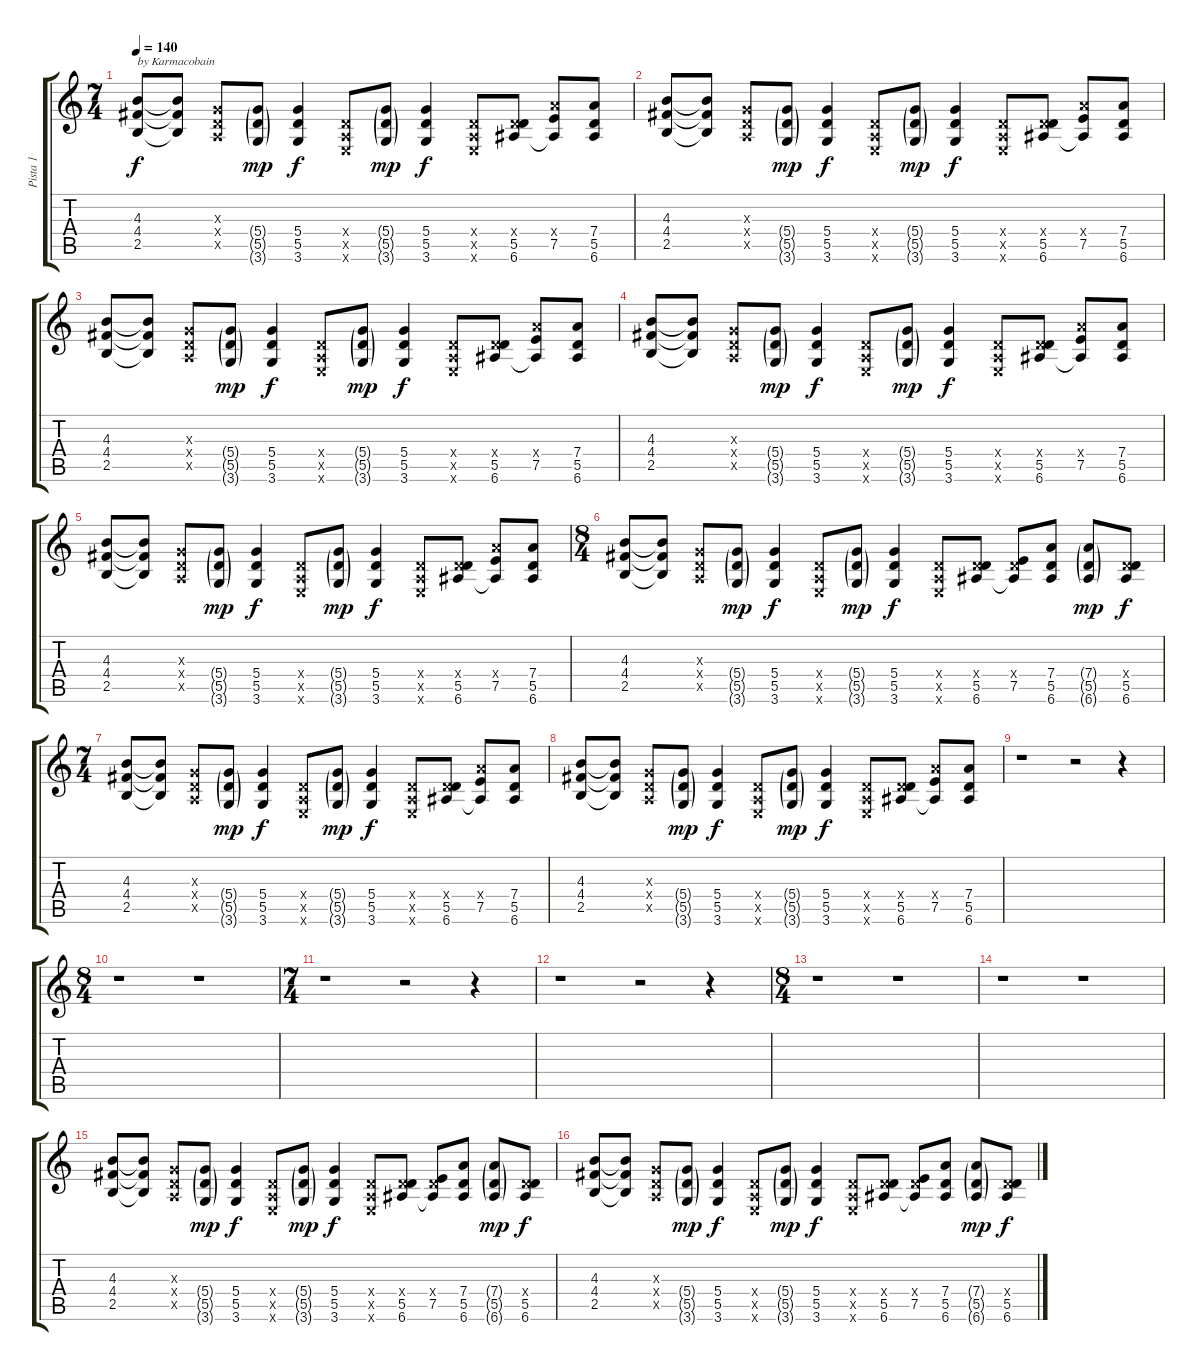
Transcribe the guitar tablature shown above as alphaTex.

\track ("Pista 1" "Pista 1") {instrument acousticguitarsteel}
\staff {score tabs}
\tuning (E4 B3 G3 D3 A2 E2) {hide}
\ts (7 4)
\tempo 140
\clef g2
\ks c
(4.3 4.4 2.5).8{txt "by Karmacobain" dy f instrument acousticguitarsteel} (4.3{t} 4.4{t} 2.5{t}).8 (0.3{x} 0.4{x} 0.5{x}).8 (5.4{g} 5.5{g} 3.6{g}).8{dy mp} (5.4 5.5 3.6).4{dy f} (0.4{x} 0.5{x} 0.6{x}).8 (5.4{g} 5.5{g} 3.6{g}).8{dy mp} (5.4 5.5 3.6).4{dy f} (0.4{x} 0.5{x} 0.6{x}).8 (0.4{x} 5.5 6.6).8 (7.4{x} 7.5 6.6{t}).8 (7.4 5.5 6.6).8 |
(4.3 4.4 2.5).8 (4.3{t} 4.4{t} 2.5{t}).8 (0.3{x} 0.4{x} 0.5{x}).8 (5.4{g} 5.5{g} 3.6{g}).8{dy mp} (5.4 5.5 3.6).4{dy f} (0.4{x} 0.5{x} 0.6{x}).8 (5.4{g} 5.5{g} 3.6{g}).8{dy mp} (5.4 5.5 3.6).4{dy f} (0.4{x} 0.5{x} 0.6{x}).8 (0.4{x} 5.5 6.6).8 (7.4{x} 7.5 6.6{t}).8 (7.4 5.5 6.6).8 |
(4.3 4.4 2.5).8 (4.3{t} 4.4{t} 2.5{t}).8 (0.3{x} 0.4{x} 0.5{x}).8 (5.4{g} 5.5{g} 3.6{g}).8{dy mp} (5.4 5.5 3.6).4{dy f} (0.4{x} 0.5{x} 0.6{x}).8 (5.4{g} 5.5{g} 3.6{g}).8{dy mp} (5.4 5.5 3.6).4{dy f} (0.4{x} 0.5{x} 0.6{x}).8 (0.4{x} 5.5 6.6).8 (7.4{x} 7.5 6.6{t}).8 (7.4 5.5 6.6).8 |
(4.3 4.4 2.5).8 (4.3{t} 4.4{t} 2.5{t}).8 (0.3{x} 0.4{x} 0.5{x}).8 (5.4{g} 5.5{g} 3.6{g}).8{dy mp} (5.4 5.5 3.6).4{dy f} (0.4{x} 0.5{x} 0.6{x}).8 (5.4{g} 5.5{g} 3.6{g}).8{dy mp} (5.4 5.5 3.6).4{dy f} (0.4{x} 0.5{x} 0.6{x}).8 (0.4{x} 5.5 6.6).8 (7.4{x} 7.5 6.6{t}).8 (7.4 5.5 6.6).8 |
(4.3 4.4 2.5).8 (4.3{t} 4.4{t} 2.5{t}).8 (0.3{x} 0.4{x} 0.5{x}).8 (5.4{g} 5.5{g} 3.6{g}).8{dy mp} (5.4 5.5 3.6).4{dy f} (0.4{x} 0.5{x} 0.6{x}).8 (5.4{g} 5.5{g} 3.6{g}).8{dy mp} (5.4 5.5 3.6).4{dy f} (0.4{x} 0.5{x} 0.6{x}).8 (0.4{x} 5.5 6.6).8 (7.4{x} 7.5 6.6{t}).8 (7.4 5.5 6.6).8 |
\ts (8 4)
(4.3 4.4 2.5).8 (4.3{t} 4.4{t} 2.5{t}).8 (0.3{x} 0.4{x} 0.5{x}).8 (5.4{g} 5.5{g} 3.6{g}).8{dy mp} (5.4 5.5 3.6).4{dy f} (0.4{x} 0.5{x} 0.6{x}).8 (5.4{g} 5.5{g} 3.6{g}).8{dy mp} (5.4 5.5 3.6).4{dy f} (0.4{x} 0.5{x} 0.6{x}).8 (0.4{x} 5.5 6.6).8 (0.4{x} 7.5 6.6{t}).8 (7.4 5.5 6.6).8 (7.4{g} 5.5{g} 6.6{g}).8{dy mp} (0.4{x} 5.5 6.6).8{dy f} |
\ts (7 4)
(4.3 4.4 2.5).8 (4.3{t} 4.4{t} 2.5{t}).8 (0.3{x} 0.4{x} 0.5{x}).8 (5.4{g} 5.5{g} 3.6{g}).8{dy mp} (5.4 5.5 3.6).4{dy f} (0.4{x} 0.5{x} 0.6{x}).8 (5.4{g} 5.5{g} 3.6{g}).8{dy mp} (5.4 5.5 3.6).4{dy f} (0.4{x} 0.5{x} 0.6{x}).8 (0.4{x} 5.5 6.6).8 (7.4{x} 7.5 6.6{t}).8 (7.4 5.5 6.6).8 |
(4.3 4.4 2.5).8 (4.3{t} 4.4{t} 2.5{t}).8 (0.3{x} 0.4{x} 0.5{x}).8 (5.4{g} 5.5{g} 3.6{g}).8{dy mp} (5.4 5.5 3.6).4{dy f} (0.4{x} 0.5{x} 0.6{x}).8 (5.4{g} 5.5{g} 3.6{g}).8{dy mp} (5.4 5.5 3.6).4{dy f} (0.4{x} 0.5{x} 0.6{x}).8 (0.4{x} 5.5 6.6).8 (7.4{x} 7.5 6.6{t}).8 (7.4 5.5 6.6).8 |
r.1 r.2 r.4 |
\ts (8 4)
r.1 r.1 |
\ts (7 4)
r.1 r.2 r.4 |
r.1 r.2 r.4 |
\ts (8 4)
r.1 r.1 |
r.1 r.1 |
(4.3 4.4 2.5).8 (4.3{t} 4.4{t} 2.5{t}).8 (0.3{x} 0.4{x} 0.5{x}).8 (5.4{g} 5.5{g} 3.6{g}).8{dy mp} (5.4 5.5 3.6).4{dy f} (0.4{x} 0.5{x} 0.6{x}).8 (5.4{g} 5.5{g} 3.6{g}).8{dy mp} (5.4 5.5 3.6).4{dy f} (0.4{x} 0.5{x} 0.6{x}).8 (0.4{x} 5.5 6.6).8 (0.4{x} 7.5 6.6{t}).8 (7.4 5.5 6.6).8 (7.4{g} 5.5{g} 6.6{g}).8{dy mp} (0.4{x} 5.5 6.6).8{dy f} |
(4.3 4.4 2.5).8 (4.3{t} 4.4{t} 2.5{t}).8 (0.3{x} 0.4{x} 0.5{x}).8 (5.4{g} 5.5{g} 3.6{g}).8{dy mp} (5.4 5.5 3.6).4{dy f} (0.4{x} 0.5{x} 0.6{x}).8 (5.4{g} 5.5{g} 3.6{g}).8{dy mp} (5.4 5.5 3.6).4{dy f} (0.4{x} 0.5{x} 0.6{x}).8 (0.4{x} 5.5 6.6).8 (0.4{x} 7.5 6.6{t}).8 (7.4 5.5 6.6).8 (7.4{g} 5.5{g} 6.6{g}).8{dy mp} (0.4{x} 5.5 6.6).8{dy f}
